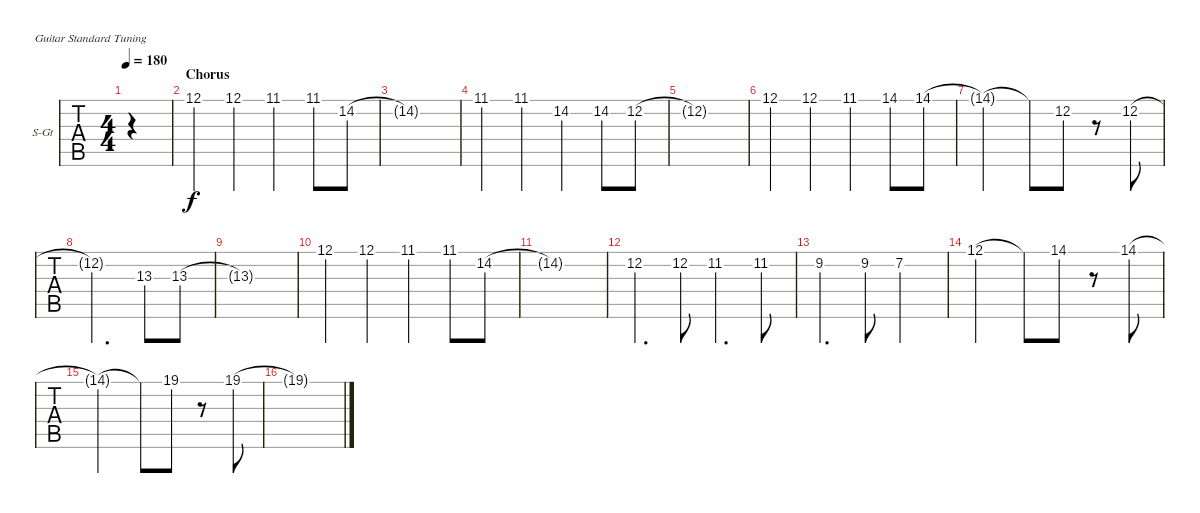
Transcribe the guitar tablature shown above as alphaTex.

\defaultSystemsLayout 4
\bracketExtendMode groupsimilarinstruments
\firstSystemTrackNameOrientation horizontal
\otherSystemsTrackNameOrientation horizontal
\track ("Vocals" "S-Gt") {instrument acousticguitarsteel}
\staff {tabs}
\tuning (E4 B3 G3 D3 A2 E2)
\ts (4 4)
\tempo 180
\clef g2
\ks c
|
\section ("" "Chorus")
12.1.4 12.1.4 11.1.4 11.1.8 14.2.8 |
14.2{t}.1 |
11.1.4 11.1.4 14.2.4 14.2.8 12.2.8 |
12.2{t}.1 |
12.1.4 12.1.4 11.1.4 14.1.8 14.1.8 |
14.1{t}.2 14.1{t}.8 12.2.8 r.8 12.2.8 |
12.2{t}.2{d} 13.3.8 13.3.8 |
13.3{t}.1 |
12.1.4 12.1.4 11.1.4 11.1.8 14.2.8 |
14.2{t}.1 |
12.2.4{d} 12.2.8 11.2.4{d} 11.2.8 |
9.2.4{d} 9.2.8 7.2.2 |
12.1.2 12.1{t}.8 14.1.8 r.8 14.1.8 |
14.1{t}.2 14.1{t}.8 19.1.8 r.8 19.1.8 |
19.1{t}.1
